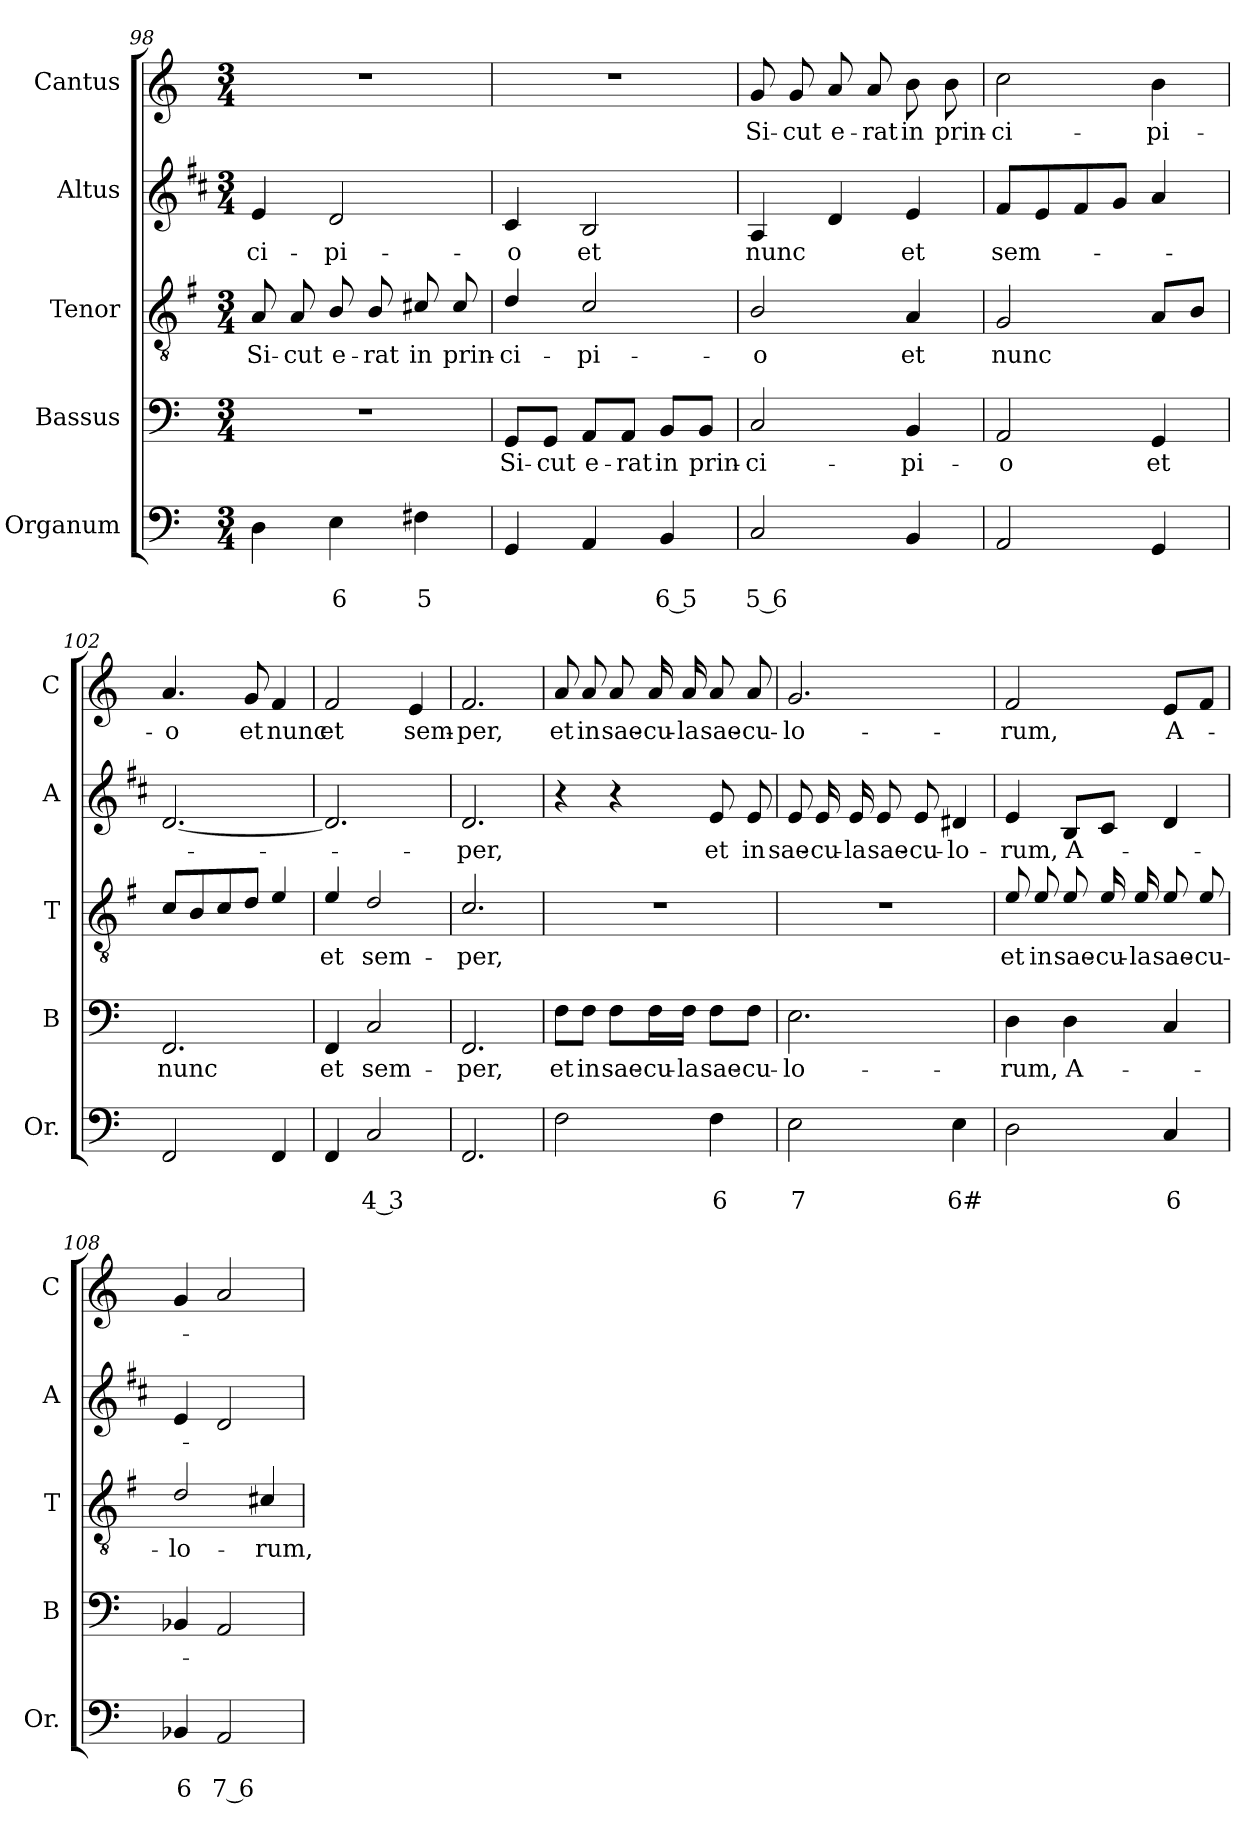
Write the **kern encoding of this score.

**kern	**text	**text	**kern	**text	**kern	**text	**kern	**text	**kern	**text
*part5	*part5	*part5	*part4	*part4	*part3	*part3	*part2	*part2	*part1	*part1
*staff5	*staff5	*staff5	*staff4	*staff4	*staff3	*staff3	*staff2	*staff2	*staff1	*staff1
*I"Organum	*	*	*I"Bassus	*	*I"Tenor	*	*I"Altus	*	*I"Cantus	*
*I'Or.	*	*	*I'B	*	*I'T	*	*I'A	*	*I'C	*
*clefF4	*	*	*clefF4	*	*clefGv2	*	*clefG2	*	*clefG2	*
*	*	*	*	*	*ITrd4c7	*	*ITrd1c2	*	*	*
*k[]	*	*	*k[]	*	*k[]	*	*k[]	*	*k[]	*
*C:	*	*	*C:	*	*C:	*	*C:	*	*C:	*
*M3/4	*	*	*M3/4	*	*M3/4	*	*M3/4	*	*M3/4	*
=98	=98	=98	=98	=98	=98	=98	=98	=98	=98	=98
!	!	!	!	!	!	!LO:LY:b	!	!LO:LY:b	!	!
4D\	.	.	2.r	.	8D/	Si-	4d/	-ci-	2.r	.
!	!	!	!	!	!	!LO:LY:b	!	!	!	!
.	.	.	.	.	8D/	-cut	.	.	.	.
!	!	!LO:LY:b	!	!	!	!LO:LY:b	!	!LO:LY:b	!	!
4E\	.	6	.	.	8E/	e-	2c/	-pi-	.	.
!	!	!	!	!	!	!LO:LY:b	!	!	!	!
.	.	.	.	.	8E/	-rat	.	.	.	.
!	!	!LO:LY:b	!	!	!	!LO:LY:b	!	!	!	!
4F#X\	.	5	.	.	8F#X/	in	.	.	.	.
!	!	!	!	!	!	!LO:LY:b	!	!	!	!
.	.	.	.	.	8F#/	prin-	.	.	.	.
=99	=99	=99	=99	=99	=99	=99	=99	=99	=99	=99
!	!	!	!	!LO:LY:b	!	!LO:LY:b	!	!LO:LY:b	!	!
4GG/	.	.	8GG/L	Si-	4G/	-ci-	4B/	-o	2.r	.
!	!	!	!	!LO:LY:b	!	!	!	!	!	!
.	.	.	8GG/J	-cut	.	.	.	.	.	.
!	!	!	!	!LO:LY:b	!	!LO:LY:b	!	!LO:LY:b	!	!
4AA/	.	.	8AA/L	e-	2F/	-pi-	2A/	et	.	.
!	!	!	!	!LO:LY:b	!	!	!	!	!	!
.	.	.	8AA/J	-rat	.	.	.	.	.	.
!	!	!LO:LY:b	!	!LO:LY:b	!	!	!	!	!	!
4BB/	.	6 5	8BB/L	in	.	.	.	.	.	.
!	!	!	!	!LO:LY:b	!	!	!	!	!	!
.	.	.	8BB/J	prin-	.	.	.	.	.	.
=100	=100	=100	=100	=100	=100	=100	=100	=100	=100	=100
!	!	!LO:LY:b	!	!LO:LY:b	!	!LO:LY:b	!	!LO:LY:b	!	!LO:LY:b
2C/	.	5 6	2C/	-ci-	2E/	-o	4G/	nunc	8g/	Si-
!	!	!	!	!	!	!	!	!	!	!LO:LY:b
.	.	.	.	.	.	.	.	.	8g/	-cut
!	!	!	!	!	!	!	!	!	!	!LO:LY:b
.	.	.	.	.	.	.	4c/	.	8a/	e-
!	!	!	!	!	!	!	!	!	!	!LO:LY:b
.	.	.	.	.	.	.	.	.	8a/	-rat
!	!	!	!	!LO:LY:b	!	!LO:LY:b	!	!LO:LY:b	!	!LO:LY:b
4BB/	.	.	4BB/	-pi-	4D/	et	4d/	et	8b\	in
!	!	!	!	!	!	!	!	!	!	!LO:LY:b
.	.	.	.	.	.	.	.	.	8b\	prin-
=101	=101	=101	=101	=101	=101	=101	=101	=101	=101	=101
!	!	!	!	!LO:LY:b	!	!LO:LY:b	!	!LO:LY:b	!	!LO:LY:b
2AA/	.	.	2AA/	-o	2C/	nunc	8e/L	sem-	2cc\	-ci-
.	.	.	.	.	.	.	8d/	.	.	.
.	.	.	.	.	.	.	8e/	.	.	.
.	.	.	.	.	.	.	8f/J	.	.	.
!	!	!	!	!LO:LY:b	!	!	!	!	!	!LO:LY:b
4GG/	.	.	4GG/	et	8D/L	.	4g/	.	4b\	-pi-
.	.	.	.	.	8E/J	.	.	.	.	.
=102	=102	=102	=102	=102	=102	=102	=102	=102	=102	=102
!	!	!	!	!LO:LY:b	!	!	!	!	!	!LO:LY:b
2FF/	.	.	2.FF/	nunc	8F/L	.	[2.c/	.	4.a/	-o
.	.	.	.	.	8E/	.	.	.	.	.
.	.	.	.	.	8F/	.	.	.	.	.
!	!	!	!	!	!	!	!	!	!	!LO:LY:b
.	.	.	.	.	8G/J	.	.	.	8g/	et
!	!	!	!	!	!	!	!	!	!	!LO:LY:b
4FF/	.	.	.	.	4A/	.	.	.	4f/	nunc
!!LO:PB:g=z
=103	=103	=103	=103	=103	=103	=103	=103	=103	=103	=103
!	!	!	!	!LO:LY:b	!	!LO:LY:b	!	!	!	!LO:LY:b
4FF/	.	.	4FF/	et	4A/	et	2.c/]	.	2f/	et
!	!	!LO:LY:b	!	!LO:LY:b	!	!LO:LY:b	!	!	!	!
2C/	.	4 3	2C/	sem-	2G/	sem-	.	.	.	.
!	!	!	!	!	!	!	!	!	!	!LO:LY:b
.	.	.	.	.	.	.	.	.	4e/	sem-
=104	=104	=104	=104	=104	=104	=104	=104	=104	=104	=104
!	!	!	!	!LO:LY:b	!	!LO:LY:b	!	!LO:LY:b	!	!LO:LY:b
2.FF/	.	.	2.FF/	-per,	2.F/	-per,	2.c/	-per,	2.f/	-per,
=105	=105	=105	=105	=105	=105	=105	=105	=105	=105	=105
!	!	!	!	!LO:LY:b	!	!	!	!	!	!LO:LY:b
2F\	.	.	8F\L	et	2.r	.	4r	.	8a/	et
!	!	!	!	!LO:LY:b	!	!	!	!	!	!LO:LY:b
.	.	.	8F\J	in	.	.	.	.	8a/	in
!	!	!	!	!LO:LY:b	!	!	!	!	!	!LO:LY:b
.	.	.	8F\L	sae-	.	.	4r	.	8a/	sae-
!	!	!	!	!LO:LY:b	!	!	!	!	!	!LO:LY:b
.	.	.	16F\L	-cu-	.	.	.	.	16a/	-cu-
!	!	!	!	!LO:LY:b	!	!	!	!	!	!LO:LY:b
.	.	.	16F\JJ	-la	.	.	.	.	16a/	-la
!	!	!LO:LY:b	!	!LO:LY:b	!	!	!	!LO:LY:b	!	!LO:LY:b
4F\	.	6	8F\L	sae-	.	.	8d/	et	8a/	sae-
!	!	!	!	!LO:LY:b	!	!	!	!LO:LY:b	!	!LO:LY:b
.	.	.	8F\J	-cu-	.	.	8d/	in	8a/	-cu-
=106	=106	=106	=106	=106	=106	=106	=106	=106	=106	=106
!	!	!LO:LY:b	!	!LO:LY:b	!	!	!	!LO:LY:b	!	!LO:LY:b
2E\	.	7	2.E\	-lo-	2.r	.	8d/	sae-	2.g/	-lo-
!	!	!	!	!	!	!	!	!LO:LY:b	!	!
.	.	.	.	.	.	.	16d/	-cu-	.	.
!	!	!	!	!	!	!	!	!LO:LY:b	!	!
.	.	.	.	.	.	.	16d/	-la	.	.
!	!	!	!	!	!	!	!	!LO:LY:b	!	!
.	.	.	.	.	.	.	8d/	sae-	.	.
!	!	!	!	!	!	!	!	!LO:LY:b	!	!
.	.	.	.	.	.	.	8d/	-cu-	.	.
!	!	!LO:LY:b	!	!	!	!	!	!LO:LY:b	!	!
4E\	.	6#	.	.	.	.	4c#X/	-lo-	.	.
=107	=107	=107	=107	=107	=107	=107	=107	=107	=107	=107
!	!	!	!	!LO:LY:b	!	!LO:LY:b	!	!LO:LY:b	!	!LO:LY:b
2D\	.	.	4D\	-rum,	8A/	et	4d/	-rum,	2f/	-rum,
!	!	!	!	!	!	!LO:LY:b	!	!	!	!
.	.	.	.	.	8A/	in	.	.	.	.
!	!	!	!	!LO:LY:b	!	!LO:LY:b	!	!LO:LY:b	!	!
.	.	.	4D\	A-	8A/	sae-	8A/L	A-	.	.
!	!	!	!	!	!	!LO:LY:b	!	!	!	!
.	.	.	.	.	16A/	-cu-	8B/J	.	.	.
!	!	!	!	!	!	!LO:LY:b	!	!	!	!
.	.	.	.	.	16A/	-la	.	.	.	.
!	!	!LO:LY:b	!	!	!	!LO:LY:b	!	!	!	!LO:LY:b
4C/	.	6	4C/	.	8A/	sae-	4c/	.	8e/L	A-
!	!	!	!	!	!	!LO:LY:b	!	!	!	!
.	.	.	.	.	8A/	-cu-	.	.	8f/J	.
=108	=108	=108	=108	=108	=108	=108	=108	=108	=108	=108
!	!	!LO:LY:b	!	!	!	!LO:LY:b	!	!	!	!
4BB-X/	.	6	4BB-X/	.	2G/	-lo-	4d/	.	4g/	.
!	!	!LO:LY:b	!	!	!	!	!	!	!	!
2AA/	.	7 6	2AA/	.	.	.	2c/	.	2a/	.
!	!	!	!	!	!	!LO:LY:b	!	!	!	!
.	.	.	.	.	4F#X/	-rum,	.	.	.	.
=	=	=	=	=	=	=	=	=	=	=
*-	*-	*-	*-	*-	*-	*-	*-	*-	*-	*-
